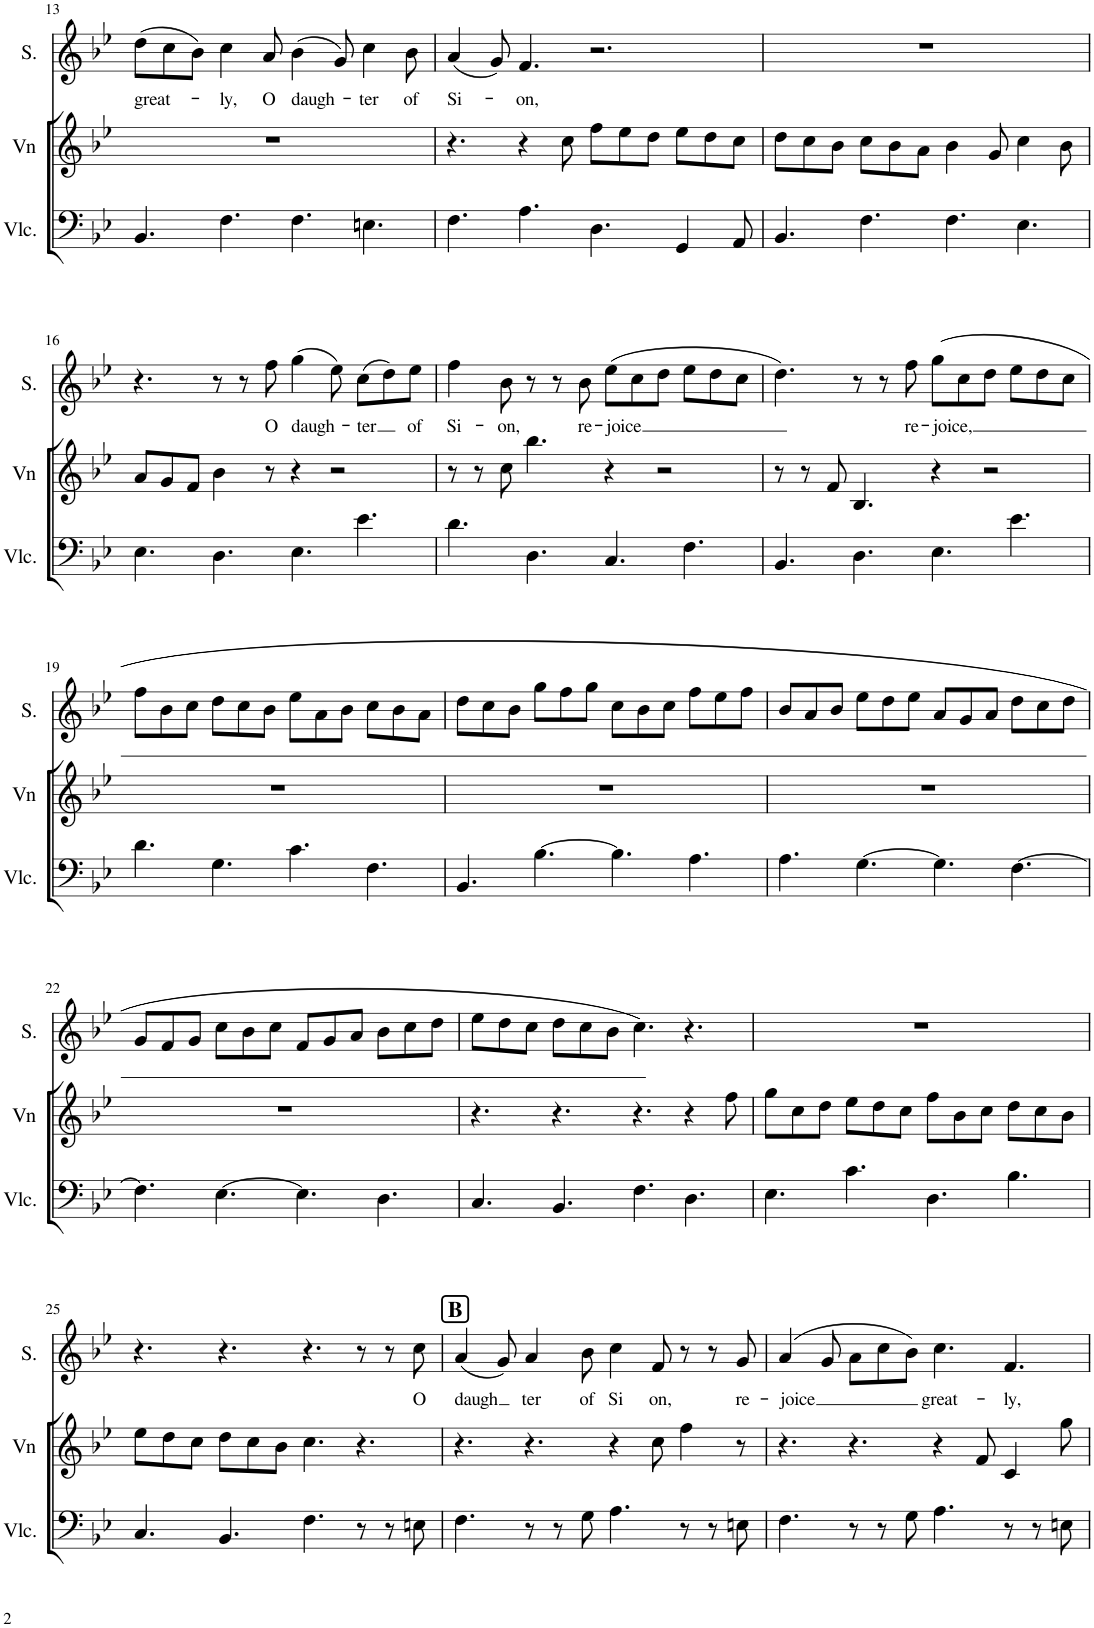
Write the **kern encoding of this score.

**kern	**kern	**kern	**text
*part3	*part2	*part1	*part1
*staff3	*staff2	*staff1	*staff1
*I"Cello	*I"Violins	*I"Soprano	*
*	*I'Vn	*I'S.	*
!!LO:PB:g=z
*clefF4	*clefG2	*clefG2	*
*k[b-e-]	*k[b-e-]	*k[b-e-]	*
*M12/8	*M12/8	*M12/8	*
=13	=13	=13	=13
!	!	!	!LO:LY:b
4.BB-/	1.r	(8dd\L	great-
.	.	8cc\	.
.	.	8b-\J)	.
!	!	!	!LO:LY:b
4.F\	.	4cc\	-ly,
!	!	!	!LO:LY:b
.	.	8a/	O
!	!	!	!LO:LY:b
4.F\	.	(4b-\	daugh-
.	.	8g/)	.
!	!	!	!LO:LY:b
4.En\	.	4cc\	-ter
!	!	!	!LO:LY:b
.	.	8b-\	of
=14	=14	=14	=14
!	!	!	!LO:LY:b
4.F\	4.r	(4a/	Si-
.	.	8g/)	.
!	!	!	!LO:LY:b
4.A\	4r	4.f/	-on,
.	8cc\	.	.
4.D\	8ff\L	2.r	.
.	8ee-\	.	.
.	8dd\J	.	.
4GG/	8ee-\L	.	.
.	8dd\	.	.
8AA/	8cc\J	.	.
=15	=15	=15	=15
4.BB-/	8dd\L	1.r	.
.	8cc\	.	.
.	8b-\J	.	.
4.F\	8cc\L	.	.
.	8b-\	.	.
.	8a\J	.	.
4.F\	4b-\	.	.
.	8g/	.	.
4.E-\	4cc\	.	.
.	8b-\	.	.
!!LO:LB:g=z
=16	=16	=16	=16
4.E-\	8a/L	4.r	.
.	8g/	.	.
.	8f/J	.	.
4.D\	4b-\	8r	.
.	.	8r	.
!	!	!	!LO:LY:b
.	8r	8ff\	O
!	!	!	!LO:LY:b
4.E-\	4r	(4gg\	daugh-
.	2r	8ee-\)	.
!	!	!	!LO:LY:b
4.e-\	.	(8cc\L	-ter
.	.	8dd\)	.
!	!	!	!LO:LY:b
.	.	8ee-\J	of
=17	=17	=17	=17
!	!	!	!LO:LY:b
4.d\	8r	4ff\	Si-
.	8r	.	.
!	!	!	!LO:LY:b
.	8cc\	8b-\	-on,
4.D\	4.bb-\	8r	.
.	.	8r	.
!	!	!	!LO:LY:b
.	.	8b-\	re-
!	!	!	!LO:LY:b
4.C/	4r	(8ee-\L	-joice
.	.	8cc\	.
.	2r	8dd\J	.
4.F\	.	8ee-\L	.
.	.	8dd\	.
.	.	8cc\J	.
=18	=18	=18	=18
4.BB-/	8r	4.dd\)	.
.	8r	.	.
.	8f/	.	.
4.D\	4.B-/	8r	.
.	.	8r	.
!	!	!	!LO:LY:b
.	.	8ff\	re-
!	!	!	!LO:LY:b
4.E-\	4r	(8gg\L	-joice,
.	.	8cc\	.
.	2r	8dd\J	.
4.e-\	.	8ee-\L	.
.	.	8dd\	.
.	.	8cc\J	.
!!LO:LB:g=z
=19	=19	=19	=19
4.d\	1.r	8ff\L	.
.	.	8b-\	.
.	.	8cc\J	.
4.G\	.	8dd\L	.
.	.	8cc\	.
.	.	8b-\J	.
4.c\	.	8ee-\L	.
.	.	8a\	.
.	.	8b-\J	.
4.F\	.	8cc\L	.
.	.	8b-\	.
.	.	8a\J	.
=20	=20	=20	=20
4.BB-/	1.r	8dd\L	.
.	.	8cc\	.
.	.	8b-\J	.
[4.B-\	.	8gg\L	.
.	.	8ff\	.
.	.	8gg\J	.
4.B-\]	.	8cc\L	.
.	.	8b-\	.
.	.	8cc\J	.
4.A\	.	8ff\L	.
.	.	8ee-\	.
.	.	8ff\J	.
=21	=21	=21	=21
4.A\	1.r	8b-/L	.
.	.	8a/	.
.	.	8b-/J	.
[4.G\	.	8ee-\L	.
.	.	8dd\	.
.	.	8ee-\J	.
4.G\]	.	8a/L	.
.	.	8g/	.
.	.	8a/J	.
[4.F\	.	8dd\L	.
.	.	8cc\	.
.	.	8dd\J	.
!!LO:LB:g=z
=22	=22	=22	=22
4.F\]	1.r	8g/L	.
.	.	8f/	.
.	.	8g/J	.
[4.E-\	.	8cc\L	.
.	.	8b-\	.
.	.	8cc\J	.
4.E-\]	.	8f/L	.
.	.	8g/	.
.	.	8a/J	.
4.D\	.	8b-\L	.
.	.	8cc\	.
.	.	8dd\J	.
=23	=23	=23	=23
4.C/	4.r	8ee-\L	.
.	.	8dd\	.
.	.	8cc\J	.
4.BB-/	4.r	8dd\L	.
.	.	8cc\	.
.	.	8b-\J	.
4.F\	4.r	4.cc\)	.
4.D\	4r	4.r	.
.	8ff\	.	.
=24	=24	=24	=24
4.E-\	8gg\L	1.r	.
.	8cc\	.	.
.	8dd\J	.	.
4.c\	8ee-\L	.	.
.	8dd\	.	.
.	8cc\J	.	.
4.D\	8ff\L	.	.
.	8b-\	.	.
.	8cc\J	.	.
4.B-\	8dd\L	.	.
.	8cc\	.	.
.	8b-\J	.	.
!!LO:LB:g=z
=25	=25	=25	=25
4.C/	8ee-\L	4.r	.
.	8dd\	.	.
.	8cc\J	.	.
4.BB-/	8dd\L	4.r	.
.	8cc\	.	.
.	8b-\J	.	.
4.F\	4.cc\	4.r	.
8r	4.r	8r	.
8r	.	8r	.
!	!	!	!LO:LY:b
8En\	.	8cc\	O
=26	=26	=26	=26
!	!	!LO:TX:a:B:t=B	!
!	!	!	!LO:LY:b
4.F\	4.r	(4a/	daugh
.	.	8g/)	.
!	!	!	!LO:LY:b
8r	4.r	4a/	ter
8r	.	.	.
!	!	!	!LO:LY:b
8G\	.	8b-\	of
!	!	!	!LO:LY:b
4.A\	4r	4cc\	Si
!	!	!	!LO:LY:b
.	8cc\	8f/	on,
8r	4ff\	8r	.
8r	.	8r	.
!	!	!	!LO:LY:b
8En\	8r	8g/	re-
=27	=27	=27	=27
!	!	!	!LO:LY:b
4.F\	4.r	(4a/	joice
.	.	8g/	.
8r	4.r	8a\L	.
8r	.	8cc\	.
8G\	.	8b-\J)	.
!	!	!	!LO:LY:b
4.A\	4r	4.cc\	great-
.	8f/	.	.
!	!	!	!LO:LY:b
8r	4c/	4.f/	-ly,
8r	.	.	.
8En\	8gg\	.	.
=	=	=	=
*-	*-	*-	*-
